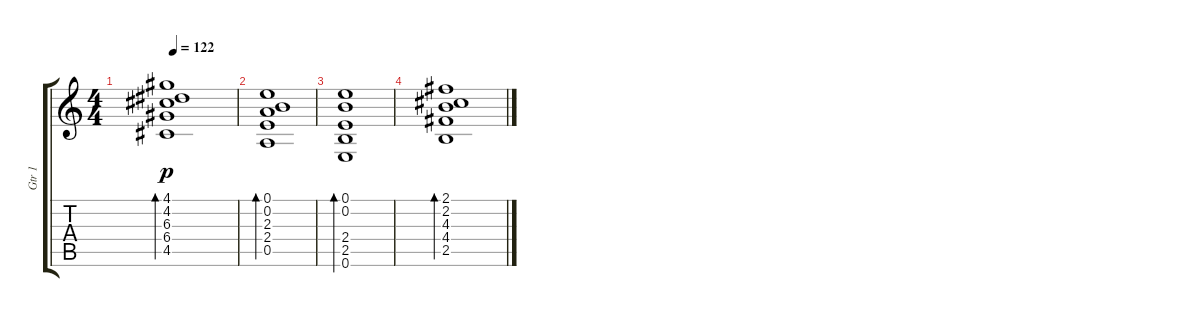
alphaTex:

\track ("Gtr 1" "Gtr 1") {instrument electricguitarclean}
\staff {score tabs}
\tuning (E4 B3 G3 D3 A2 E2) {hide}
\ts (4 4)
\tempo 122
\clef g2
\ks c
(4.1 4.2 6.3 6.4 4.5).1{bd 120 dy p} |
(0.1 0.2 2.3 2.4 0.5).1{bd 120} |
(0.1 0.2 2.4 2.5 0.6).1{bd 120} |
(2.1 2.2 4.3 4.4 2.5).1{bd 120}
